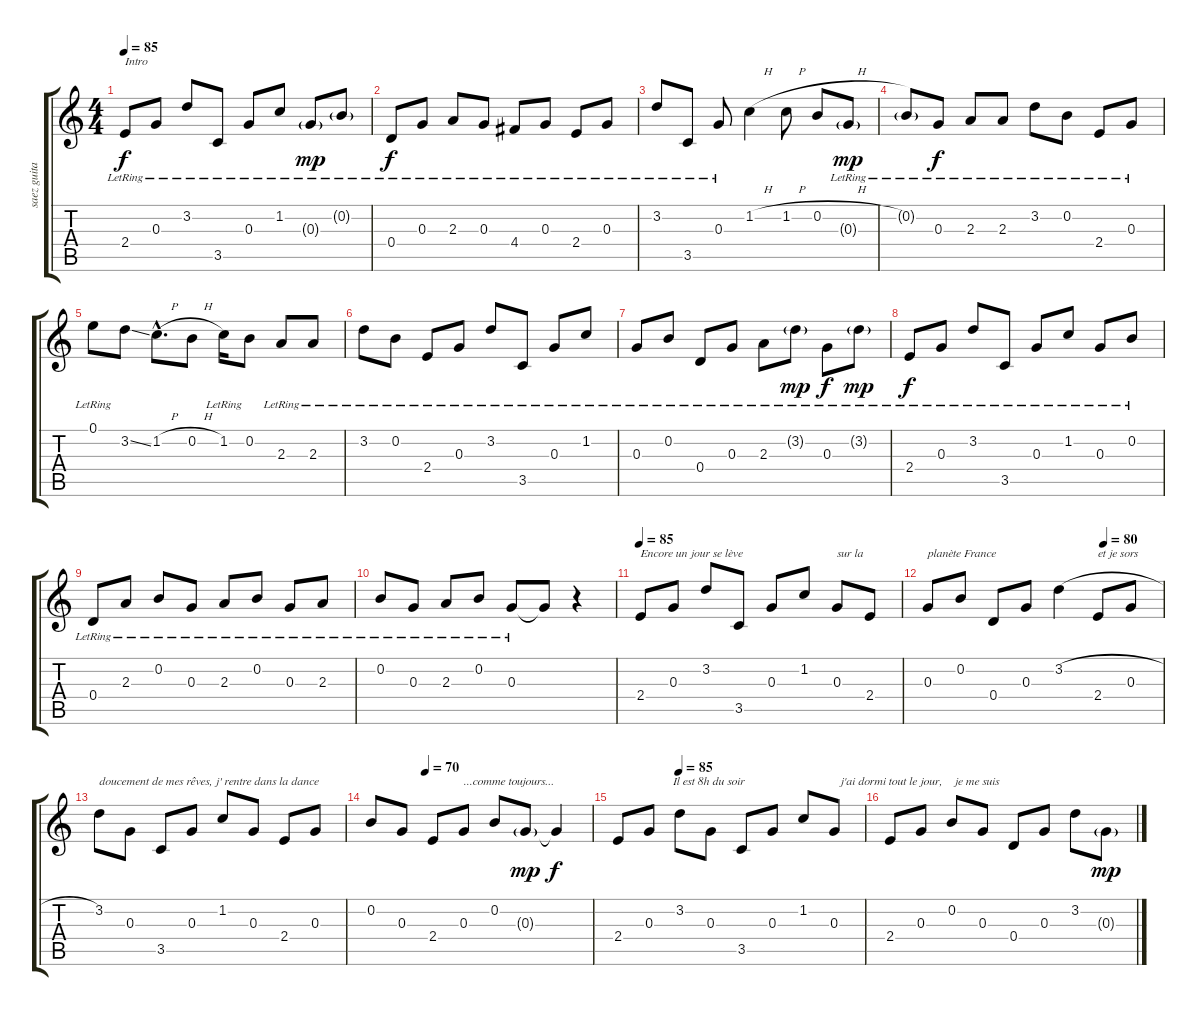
\track ("saez guitare" "saez guita") {instrument acousticguitarsteel}
\staff {score tabs}
\tuning (E4 B3 G3 D3 A2 E2) {hide}
\ts (4 4)
\tempo 85
\clef g2
\ks c
2.4{lr}.8{txt "Intro" dy f instrument acousticguitarsteel} 0.3{lr}.8 3.2{lr}.8 3.5{lr}.8 0.3{lr}.8 1.2{lr}.8 0.3{g lr}.8{dy mp} 0.2{g lr}.8 |
0.4{lr}.8{dy f} 0.3{lr}.8 2.3{lr}.8 0.3{lr}.8 4.4{lr}.8 0.3{lr}.8 2.4{lr}.8 0.3{lr}.8 |
3.2{lr}.8 3.5{lr}.8 0.3{lr}.8 1.2{h}.4 1.2{h}.8 0.2{h}.8 0.3{g lr}.8{dy mp} |
0.2{g lr}.8 0.3{lr}.8{dy f} 2.3{lr}.8 2.3{lr}.8 3.2{lr}.8 0.2{lr}.8 2.4{lr}.8 0.3{lr}.8 |
0.1{lr}.8 3.2{ss}.8 1.2{h hac}.8{d} 0.2{h}.8 1.2{lr}.16 0.2.8 2.3{lr}.8 2.3{lr}.8 |
3.2{lr}.8 0.2{lr}.8 2.4{lr}.8 0.3{lr}.8 3.2{lr}.8 3.5{lr}.8 0.3{lr}.8 1.2{lr}.8 |
0.3{lr}.8 0.2{lr}.8 0.4{lr}.8 0.3{lr}.8 2.3{lr}.8 3.2{g lr}.8{dy mp} 0.3{lr}.8{dy f} 3.2{g lr}.8{dy mp} |
2.4{lr}.8{dy f} 0.3{lr}.8 3.2{lr}.8 3.5{lr}.8 0.3{lr}.8 1.2{lr}.8 0.3{lr}.8 0.2{lr}.8 |
0.4{lr}.8 2.3{lr}.8 0.2{lr}.8 0.3{lr}.8 2.3{lr}.8{volume 10} 0.2{lr}.8 0.3{lr}.8{volume 8} 2.3{lr}.8 |
0.2{lr}.8 0.3{lr}.8{volume 5} 2.3{lr}.8 0.2{lr}.8{volume 3} 0.3{lr}.8 0.3{t}.8 r.4 |
\tempo 85
2.4.8{txt "Encore un jour se lève" volume 13} 0.3.8 3.2.8 3.5.8 0.3.8 1.2.8 0.3.8{txt "sur la"} 2.4.8 |
\tempo (80 0.75)
0.3.8{txt "planète France"} 0.2.8 0.4.8 0.3.8 3.2{h}.4 2.4.8{txt "et je sors" volume 13} 0.3.8 |
3.2.8{txt "doucement de mes rêves, j' rentre dans la dance "} 0.3.8 3.5.8 0.3.8 1.2.8 0.3.8 2.4.8 0.3.8 |
\tempo (70 0.25)
0.2.8 0.3.8 2.4.8{volume 8} 0.3.8{txt "...comme toujours..."} 0.2.8 0.3{g}.8{dy mp} 0.3{t}.4{dy f} |
\tempo (85 0.25)
2.4.8 0.3.8{txt "        Il est 8h du soir"} 3.2.8{volume 13} 0.3.8 3.5.8 0.3.8 1.2.8 0.3.8{txt "  j'ai dormi tout le jour,    je me suis "} |
2.4.8 0.3.8 0.2.8 0.3.8 0.4.8 0.3.8 3.2.8 0.3{g}.8{dy mp}
